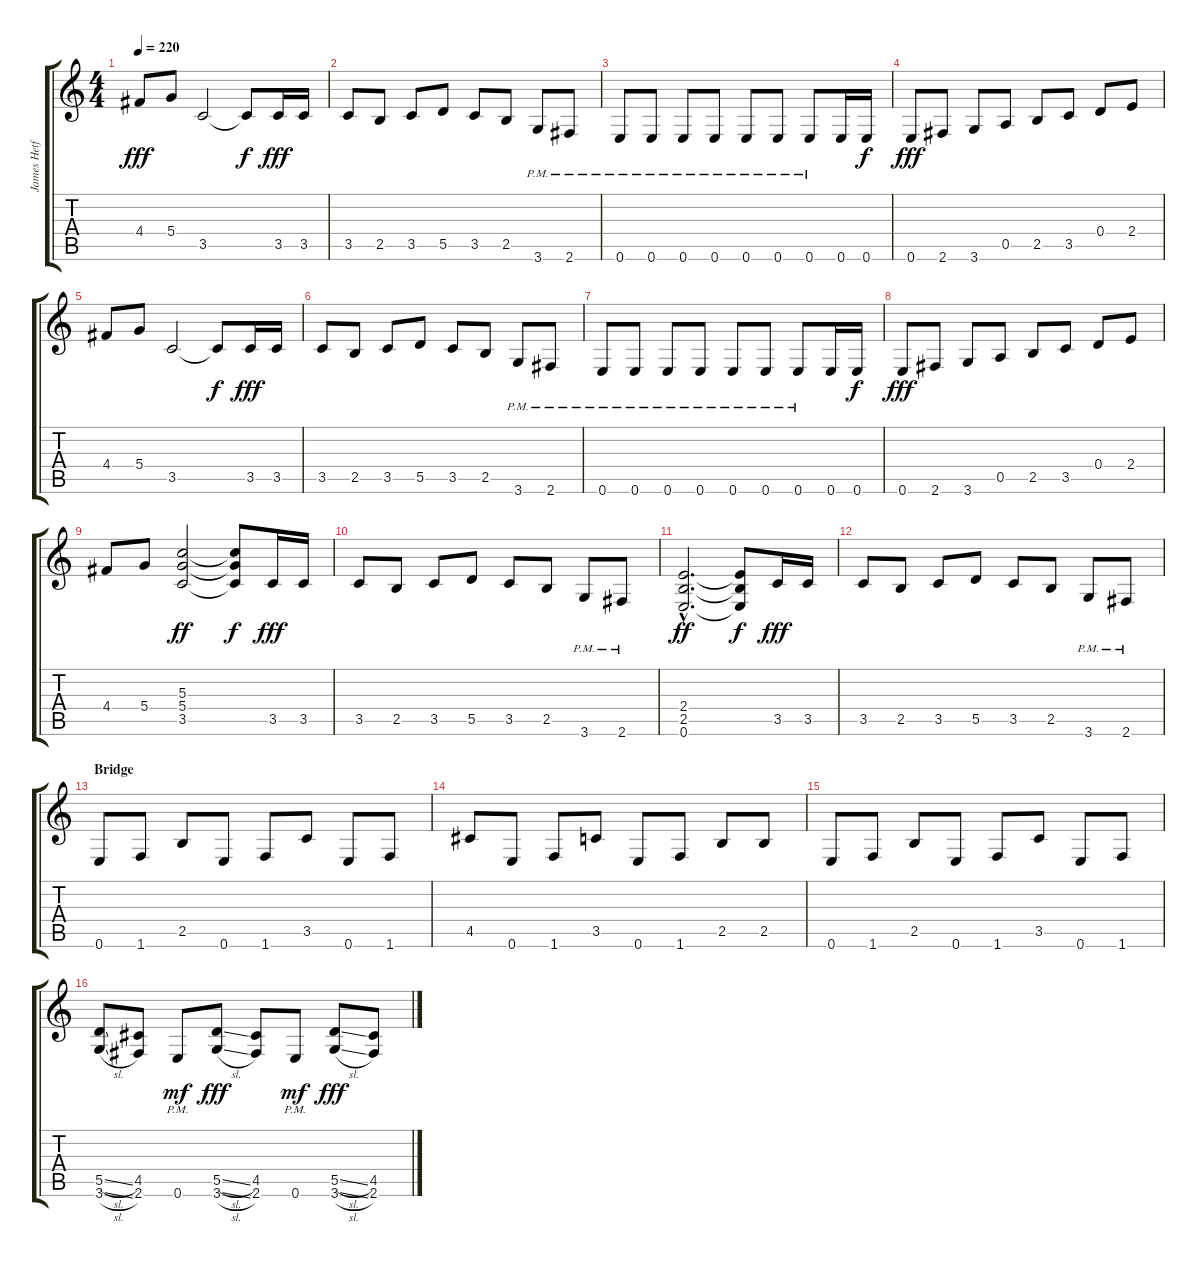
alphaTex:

\track ("James Hetfield" "James Hetf") {instrument distortionguitar}
\staff {score tabs}
\tuning (E4 B3 G3 D3 A2 E2) {hide}
\ts (4 4)
\tempo 220
\clef g2
\ks c
4.4.8{dy fff} 5.4.8 3.5.2 3.5{t}.8{dy f} 3.5.16{dy fff} 3.5.16 |
3.5.8 2.5.8 3.5.8 5.5.8 3.5.8 2.5.8 3.6{pm}.8 2.6{pm}.8 |
0.6{pm}.8 0.6{pm}.8 0.6{pm}.8 0.6{pm}.8 0.6{pm}.8 0.6{pm}.8 0.6{pm}.8 0.6.16 0.6.16{dy f} |
0.6.8{dy fff} 2.6.8 3.6.8 0.5.8 2.5.8 3.5.8 0.4.8 2.4.8 |
4.4.8 5.4.8 3.5.2 3.5{t}.8{dy f} 3.5.16{dy fff} 3.5.16 |
3.5.8 2.5.8 3.5.8 5.5.8 3.5.8 2.5.8 3.6{pm}.8 2.6{pm}.8 |
0.6{pm}.8 0.6{pm}.8 0.6{pm}.8 0.6{pm}.8 0.6{pm}.8 0.6{pm}.8 0.6{pm}.8 0.6.16 0.6.16{dy f} |
0.6.8{dy fff} 2.6.8 3.6.8 0.5.8 2.5.8 3.5.8 0.4.8 2.4.8 |
4.4.8 5.4.8 (5.3 5.4 3.5).2{dy ff} (5.3{t} 5.4{t} 3.5{t}).8{dy f} 3.5.16{dy fff} 3.5.16 |
3.5.8 2.5.8 3.5.8 5.5.8 3.5.8 2.5.8 3.6{pm}.8 2.6{pm}.8 |
(2.4{hac} 2.5{hac} 0.6{hac}).2{d dy ff} (2.4{t} 2.5{t} 0.6{t}).8{dy f} 3.5.16{dy fff} 3.5.16 |
3.5.8 2.5.8 3.5.8 5.5.8 3.5.8 2.5.8 3.6{pm}.8 2.6{pm}.8 |
\section ("" "Bridge")
0.6.8 1.6.8 2.5.8 0.6.8 1.6.8 3.5.8 0.6.8 1.6.8 |
4.5.8 0.6.8 1.6.8 3.5.8 0.6.8 1.6.8 2.5.8 2.5.8 |
0.6.8 1.6.8 2.5.8 0.6.8 1.6.8 3.5.8 0.6.8 1.6.8 |
(5.5{sl} 3.6{sl}).8 (4.5 2.6).8 0.6{pm}.8{dy mf} (5.5{sl} 3.6{sl}).8{dy fff} (4.5 2.6).8 0.6{pm}.8{dy mf} (5.5{sl} 3.6{sl}).8{dy fff} (4.5 2.6).8
